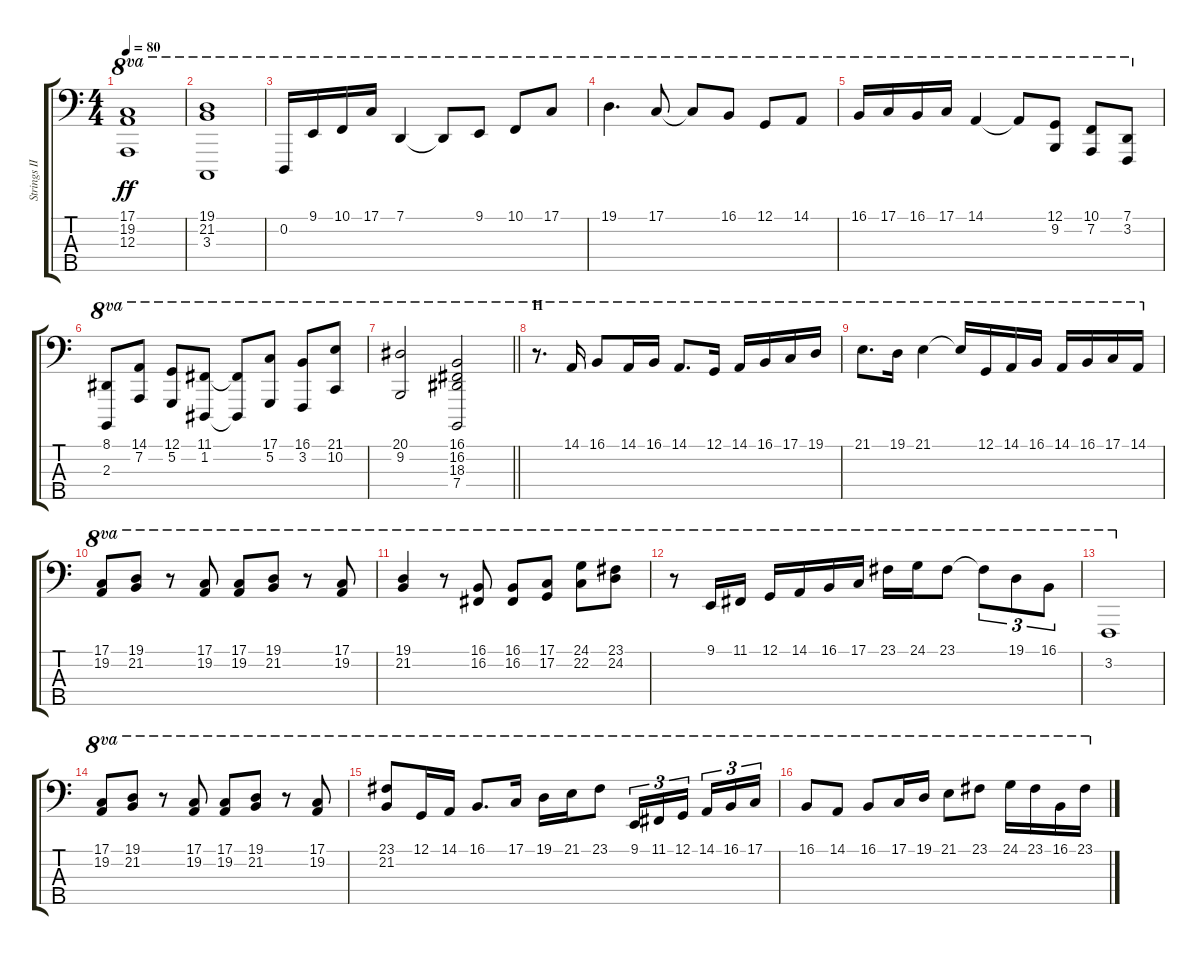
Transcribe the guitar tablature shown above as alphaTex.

\track ("Strings II" "Strings II") {instrument stringensemble1}
\staff {score tabs}
\tuning (G2 D2 A1 E1 B0) {hide}
\ts (4 4)
\tempo 80
\clef f4
\ks c
(17.1 19.2 12.3).1{ot 8va dy ff} |
(19.1 21.2 3.3).1{ot 8va} |
0.2.16{ot 8va} 9.1.16{ot 8va} 10.1.16{ot 8va} 17.1.16{ot 8va} 7.1.4{ot 8va} 7.1{t}.8{ot 8va} 9.1.8{ot 8va} 10.1.8{ot 8va} 17.1.8{ot 8va} |
19.1.4{d ot 8va} 17.1.8{ot 8va} 17.1{t}.8{ot 8va} 16.1.8{ot 8va} 12.1.8{ot 8va} 14.1.8{ot 8va} |
16.1.16{ot 8va} 17.1.16{ot 8va} 16.1.16{ot 8va} 17.1.16{ot 8va} 14.1.4{ot 8va} 14.1{t}.8{ot 8va} (12.1 9.2).8{ot 8va} (10.1 7.2).8{ot 8va} (7.1 3.2).8{ot 8va} |
(8.1 2.3).8{ot 8va} (14.1 7.2).8{ot 8va} (12.1 5.2).8{ot 8va} (11.1 1.2).8{ot 8va} (11.1{t} 1.2{t}).8{ot 8va} (17.1 5.2).8{ot 8va} (16.1 3.2).8{ot 8va} (21.1 10.2).8{ot 8va} |
\barLineRight lightlight
(20.1 9.2).2{ot 8va} (16.1 16.2 18.3 7.4).2{ot 8va} |
\section ("" "H")
r.8{d ot 8va} 14.1.16{ot 8va} 16.1.8{ot 8va} 14.1.16{ot 8va} 16.1.16{ot 8va} 14.1.8{d ot 8va} 12.1.16{ot 8va} 14.1.16{ot 8va} 16.1.16{ot 8va} 17.1.16{ot 8va} 19.1.16{ot 8va} |
21.1.8{d ot 8va} 19.1.16{ot 8va} 21.1.4{ot 8va} 21.1{t}.16{ot 8va} 12.1.16{ot 8va} 14.1.16{ot 8va} 16.1.16{ot 8va} 14.1.16{ot 8va} 16.1.16{ot 8va} 17.1.16{ot 8va} 14.1.16{ot 8va} |
(17.1 19.2).8{ot 8va} (19.1 21.2).8{ot 8va} r.8{ot 8va} (17.1 19.2).8{ot 8va} (17.1 19.2).8{ot 8va} (19.1 21.2).8{ot 8va} r.8{ot 8va} (17.1 19.2).8{ot 8va} |
(19.1 21.2).4{ot 8va} r.8{ot 8va} (16.1 16.2).8{ot 8va} (16.1 16.2).8{ot 8va} (17.1 17.2).8{ot 8va} (24.1 22.2).8{ot 8va} (23.1 24.2).8{ot 8va} |
r.8{ot 8va} 9.1.16{ot 8va} 11.1.16{ot 8va} 12.1.16{ot 8va} 14.1.16{ot 8va} 16.1.16{ot 8va} 17.1.16{ot 8va} 23.1.16{ot 8va} 24.1.16{ot 8va} 23.1.8{ot 8va} 23.1{t}.8{tu (3 2) ot 8va} 19.1.8{tu (3 2) ot 8va} 16.1.8{tu (3 2) ot 8va} |
3.2.1{ot 8va} |
(17.1 19.2).8{ot 8va} (19.1 21.2).8{ot 8va} r.8{ot 8va} (17.1 19.2).8{ot 8va} (17.1 19.2).8{ot 8va} (19.1 21.2).8{ot 8va} r.8{ot 8va} (17.1 19.2).8{ot 8va} |
(23.1 21.2).8{ot 8va} 12.1.16{ot 8va} 14.1.16{ot 8va} 16.1.8{d ot 8va} 17.1.16{ot 8va} 19.1.16{ot 8va} 21.1.16{ot 8va} 23.1.8{ot 8va} 9.1.16{tu (3 2) ot 8va} 11.1.16{tu (3 2) ot 8va} 12.1.16{tu (3 2) ot 8va beam splitsecondary} 14.1.16{tu (3 2) ot 8va} 16.1.16{tu (3 2) ot 8va} 17.1.16{tu (3 2) ot 8va} |
16.1.8{ot 8va} 14.1.8{ot 8va} 16.1.8{ot 8va} 17.1.16{ot 8va} 19.1.16{ot 8va} 21.1.8{ot 8va} 23.1.8{ot 8va} 24.1.16{ot 8va} 23.1.16{ot 8va} 16.1.16{ot 8va} 23.1.16{ot 8va}
